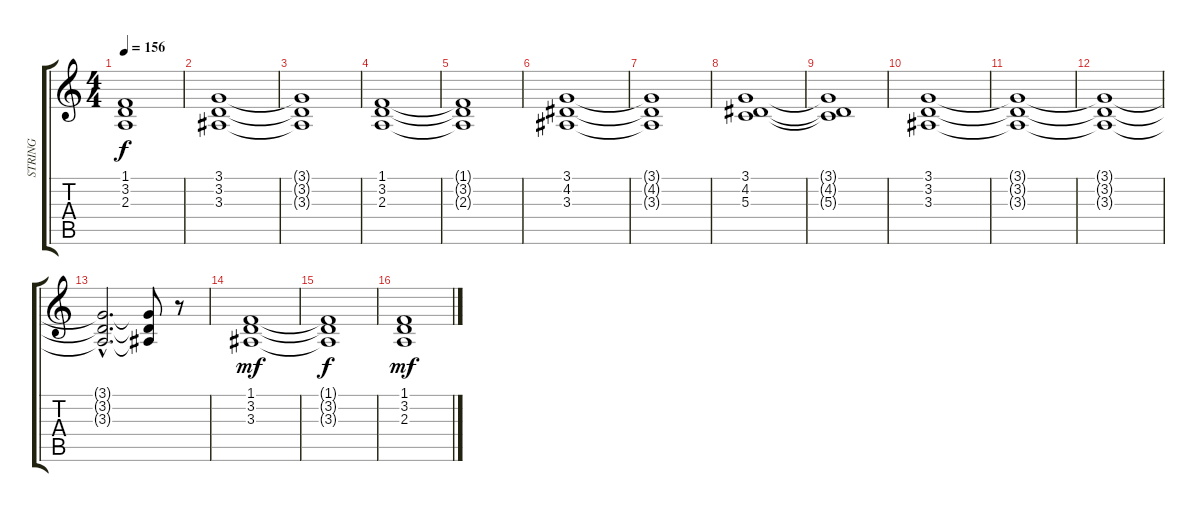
\track ("STRING" "STRING") {instrument stringensemble1}
\staff {score tabs}
\tuning (E4 B3 G3 D3 A2 E2) {hide}
\ts (4 4)
\tempo 156
\clef g2
\ks c
(1.1{t} 3.2{t} 2.3{t}).1{dy f} |
(3.1 3.2 3.3).1 |
(3.1{t} 3.2{t} 3.3{t}).1 |
(1.1 3.2 2.3).1 |
(1.1{t} 3.2{t} 2.3{t}).1 |
(3.1 4.2 3.3).1 |
(3.1{t} 4.2{t} 3.3{t}).1 |
(3.1 4.2 5.3).1 |
(3.1{t} 4.2{t} 5.3{t}).1 |
(3.1 3.2 3.3).1 |
(3.1{t} 3.2{t} 3.3{t}).1 |
(3.1{t} 3.2{t} 3.3{t}).1 |
(3.1{hac t} 3.2{hac t} 3.3{hac t}).2{d} (3.1{t} 3.2{t} 3.3{t}).8 r.8 |
(1.1 3.2 3.3).1{dy mf} |
(1.1{t} 3.2{t} 3.3{t}).1{dy f} |
(1.1 3.2 2.3).1{dy mf}
